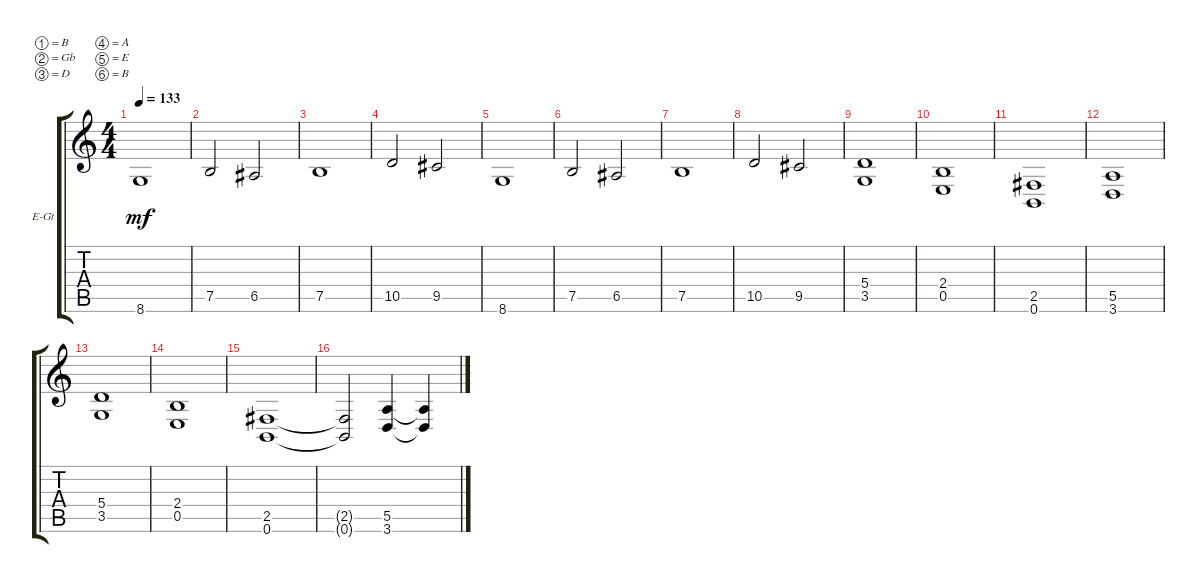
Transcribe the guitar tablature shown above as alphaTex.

\bracketExtendMode groupsimilarinstruments
\firstSystemTrackNameOrientation horizontal
\otherSystemsTrackNameOrientation horizontal
\track ("Marko Palmén" "E-Gt") {instrument distortionguitar}
\staff {score tabs}
\tuning (B3 Gb3 D3 A2 E2 B1)
\ts (4 4)
\tempo 133
\clef g2
\ks c
8.6.1{dy mf} |
7.5.2 6.5.2 |
7.5.1 |
10.5.2 9.5.2 |
8.6.1 |
7.5.2 6.5.2 |
7.5.1 |
10.5.2 9.5.2 |
(3.5 5.4).1 |
(0.5 2.4).1 |
(0.6 2.5).1 |
(3.6 5.5).1 |
(3.5 5.4).1 |
(0.5 2.4).1 |
(0.6 2.5).1 |
(0.6{t} 2.5{t}).2 (3.6 5.5).4 (5.5{t} 3.6{t}).4
